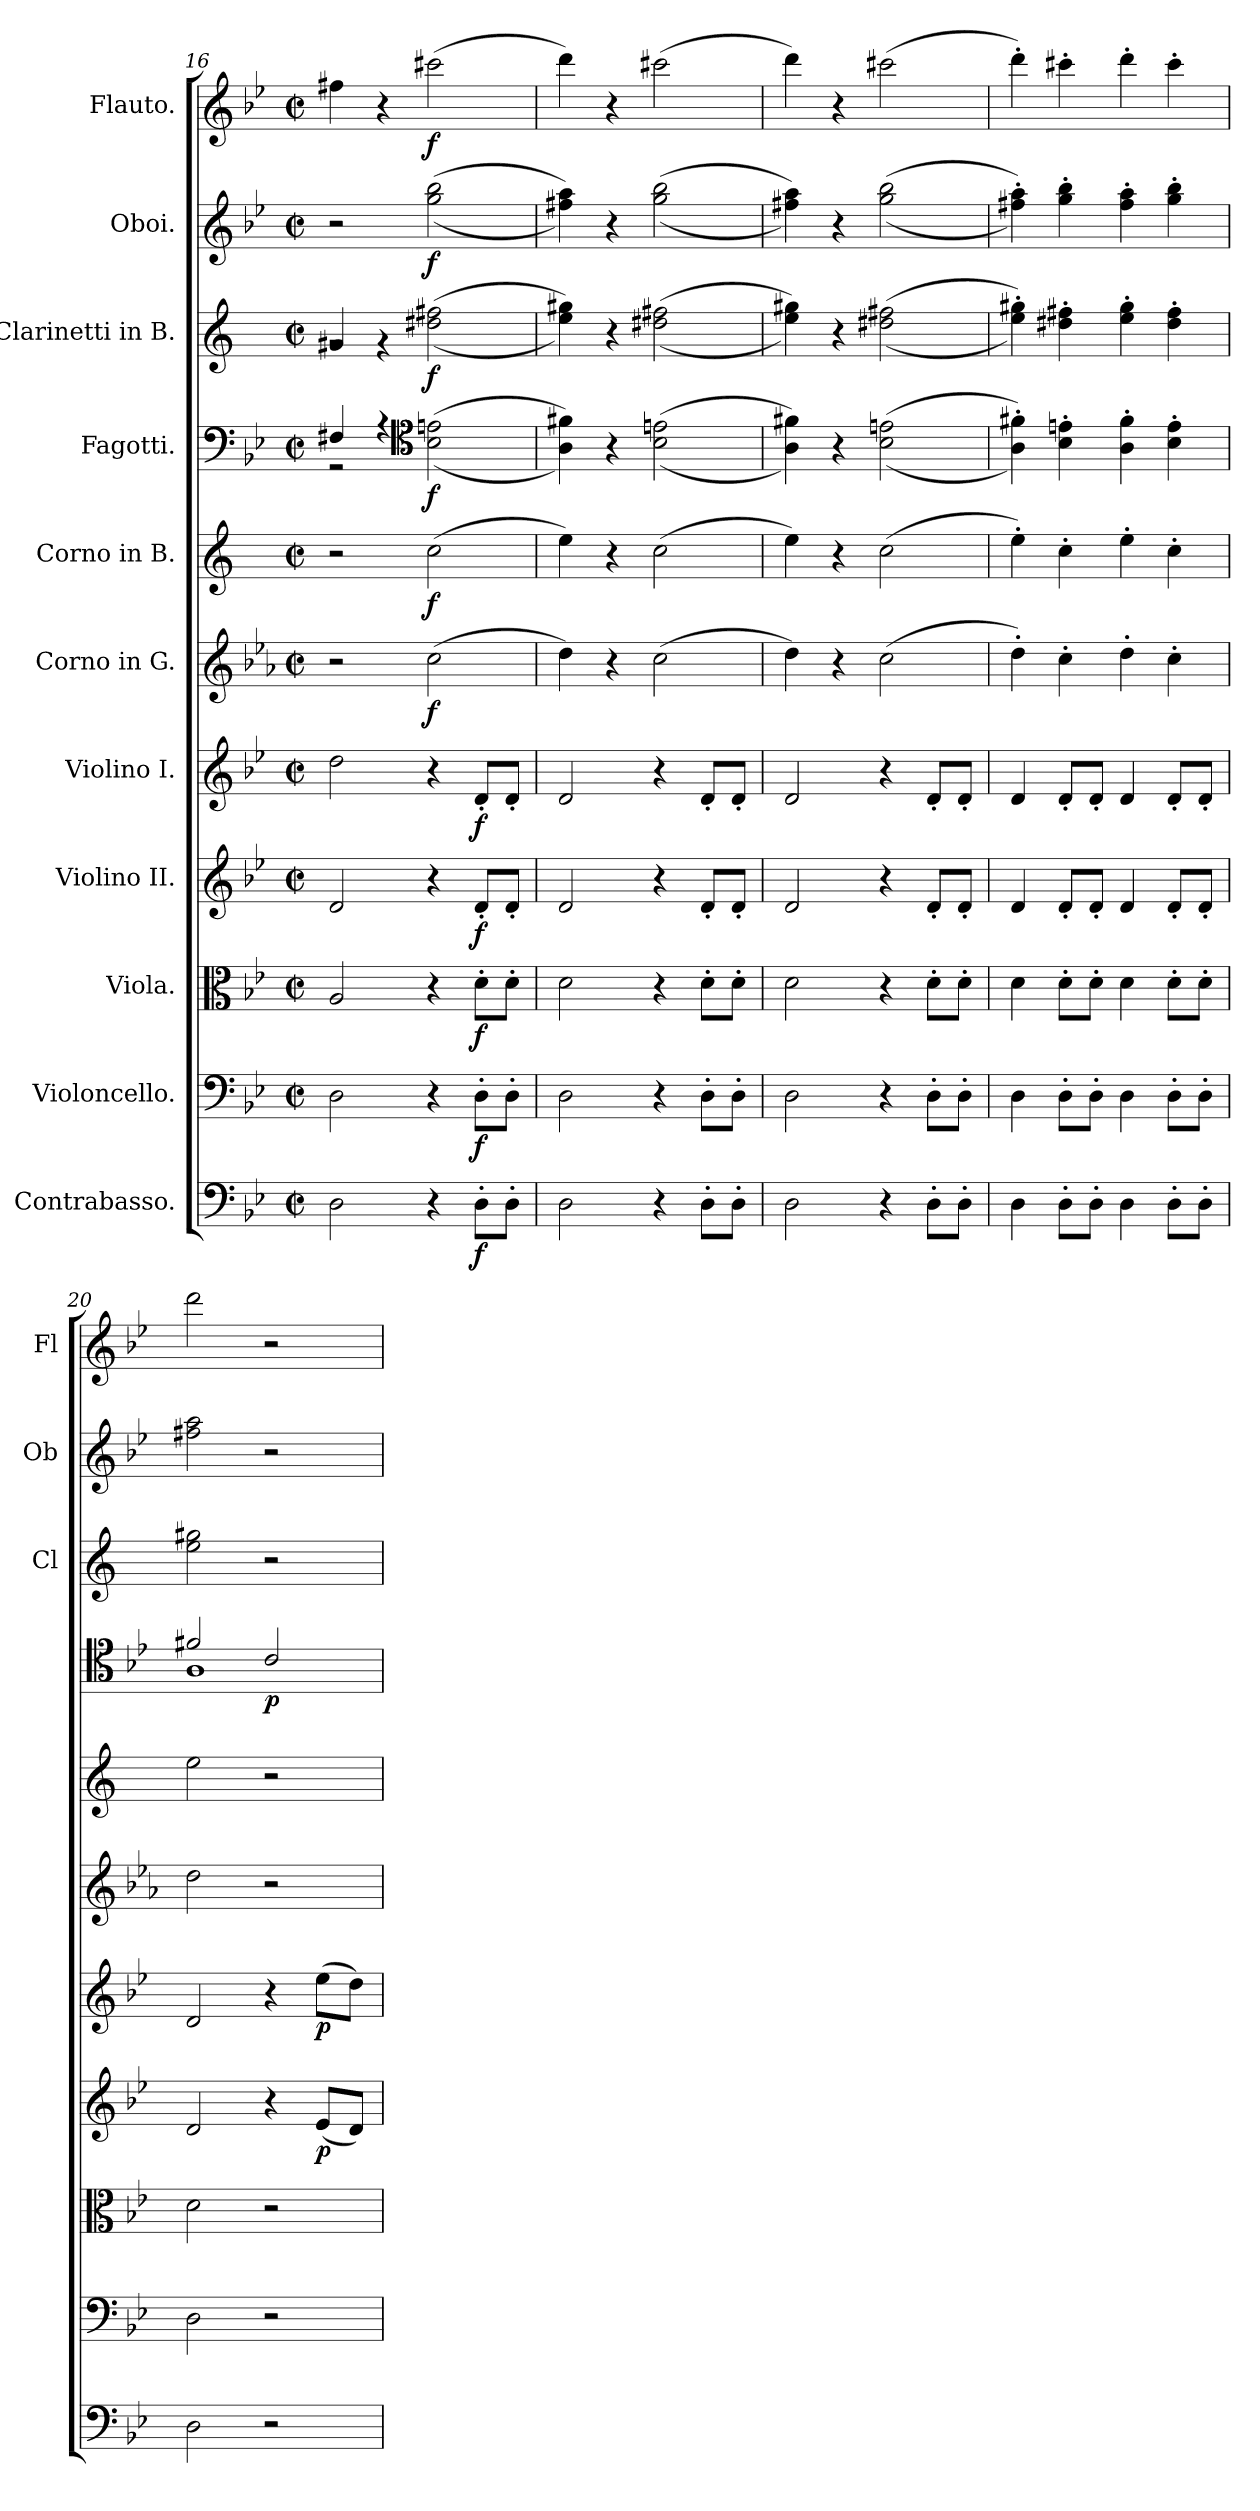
**kern	**dynam	**kern	**dynam	**kern	**dynam	**kern	**dynam	**kern	**dynam	**kern	**dynam	**kern	**dynam	**kern	**dynam	**kern	**dynam	**kern	**dynam	**kern	**dynam
*part11	*part11	*part10	*part10	*part9	*part9	*part8	*part8	*part7	*part7	*part6	*part6	*part5	*part5	*part4	*part4	*part3	*part3	*part2	*part2	*part1	*part1
*staff11	*staff11	*staff10	*staff10	*staff9	*staff9	*staff8	*staff8	*staff7	*staff7	*staff6	*staff6	*staff5	*staff5	*staff4	*staff4	*staff3	*staff3	*staff2	*staff2	*staff1	*staff1
*I"Contrabasso.	*	*I"Violoncello.	*	*I"Viola.	*	*I"Violino II.	*	*I"Violino I.	*	*I"Corno in G.	*	*I"Corno in B.	*	*I"Fagotti.	*	*I"Clarinetti in B.	*	*I"Oboi.	*	*I"Flauto.	*
*	*	*	*	*	*	*	*	*	*	*	*	*	*	*	*	*I'Cl	*	*I'Ob	*	*I'Fl	*
!!LO:PB:g=z
*clefF4	*	*clefF4	*	*clefC3	*	*clefG2	*	*clefG2	*	*clefG2	*	*clefG2	*	*clefF4	*	*clefG2	*	*clefG2	*	*clefG2	*
*ITrd7c12	*	*	*	*	*	*	*	*	*	*ITrd3c5	*	*ITrd1c2	*	*	*	*ITrd1c2	*	*	*	*	*
*k[b-e-]	*	*k[b-e-]	*	*k[b-e-]	*	*k[b-e-]	*	*k[b-e-]	*	*k[b-e-]	*	*k[b-e-]	*	*k[b-e-]	*	*k[b-e-]	*	*k[b-e-]	*	*k[b-e-]	*
*M2/2	*	*M2/2	*	*M2/2	*	*M2/2	*	*M2/2	*	*M2/2	*	*M2/2	*	*M2/2	*	*M2/2	*	*M2/2	*	*M2/2	*
*met(c|)	*	*met(c|)	*	*met(c|)	*	*met(c|)	*	*met(c|)	*	*met(c|)	*	*met(c|)	*	*met(c|)	*	*met(c|)	*	*met(c|)	*	*met(c|)	*
=16	=16	=16	=16	=16	=16	=16	=16	=16	=16	=16	=16	=16	=16	=16	=16	=16	=16	=16	=16	=16	=16
*	*	*	*	*	*	*	*	*	*	*	*	*	*	*^	*	*^	*	*	*	*	*
2DD\	.	2D\	.	2A/	.	2d/	.	2dd\	.	2r	.	2r	.	4F#X/	2r	.	4f#X/	2rg	.	2r	.	4ff#X\	.
.	.	.	.	.	.	.	.	.	.	.	.	.	.	4r	.	.	4rg	.	.	.	.	4r	.
*	*	*	*	*	*	*	*	*	*	*	*	*	*	*clefC4	*	*	*	*	*	*	*	*	*
!	!	!	!	!	!	!	!	!	!	!	!LO:DY:b	!	!LO:DY:b	!	!	!LO:DY:b	!	!	!LO:DY:b	!	!LO:DY:b	!	!LO:DY:b
4r	.	4r	.	4r	.	4r	.	4r	.	(>2g\	f	(>2b-\	f	(>(>2B-\ 2en\	2ryy	f	(>(>2cc#X\ 2een\	2ryy	f	(<(>2gg\ 2bb-\	f	(>2ccc#X\	f
!	!LO:DY:b	!	!LO:DY:b	!	!LO:DY:b	!	!LO:DY:b	!	!LO:DY:b	!	!	!	!	!	!	!	!	!	!	!	!	!	!
8DD'\L	f	8D'\L	f	8d'\L	f	8d'/L	f	8d'/L	f	.	.	.	.	.	.	.	.	.	.	.	.	.	.
8DD'\J	.	8D'\J	.	8d'\J	.	8d'/J	.	8d'/J	.	.	.	.	.	.	.	.	.	.	.	.	.	.	.
*	*	*	*	*	*	*	*	*	*	*	*	*	*	*v	*v	*	*	*	*	*	*	*	*
*	*	*	*	*	*	*	*	*	*	*	*	*	*	*	*	*v	*v	*	*	*	*	*
=17	=17	=17	=17	=17	=17	=17	=17	=17	=17	=17	=17	=17	=17	=17	=17	=17	=17	=17	=17	=17	=17
2DD\	.	2D\	.	2d\	.	2d/	.	2d/	.	4a\)	.	4dd\)	.	4A\ 4f#X\))	.	4dd\ 4ff#X\))	.	4ff#X\ 4aa\))	.	4ddd\)	.
.	.	.	.	.	.	.	.	.	.	4r	.	4r	.	4r	.	4r	.	4r	.	4r	.
4r	.	4r	.	4r	.	4r	.	4r	.	(>2g\	.	(>2b-\	.	(>(<2B-\ 2en\	.	(<(>2cc#X\ 2een\	.	(<(>2gg\ 2bb-\	.	(>2ccc#X\	.
8DD'\L	.	8D'\L	.	8d'\L	.	8d'/L	.	8d'/L	.	.	.	.	.	.	.	.	.	.	.	.	.
8DD'\J	.	8D'\J	.	8d'\J	.	8d'/J	.	8d'/J	.	.	.	.	.	.	.	.	.	.	.	.	.
=18	=18	=18	=18	=18	=18	=18	=18	=18	=18	=18	=18	=18	=18	=18	=18	=18	=18	=18	=18	=18	=18
2DD\	.	2D\	.	2d\	.	2d/	.	2d/	.	4a\)	.	4dd\)	.	4A\ 4f#X\))	.	4dd\ 4ff#X\))	.	4ff#X\ 4aa\))	.	4ddd\)	.
.	.	.	.	.	.	.	.	.	.	4r	.	4r	.	4r	.	4r	.	4r	.	4r	.
4r	.	4r	.	4r	.	4r	.	4r	.	(>2g\	.	(>2b-\	.	(>(<2B-\ 2en\	.	(<(>2cc#X\ 2een\	.	(<(>2gg\ 2bb-\	.	(>2ccc#X\	.
8DD'\L	.	8D'\L	.	8d'\L	.	8d'/L	.	8d'/L	.	.	.	.	.	.	.	.	.	.	.	.	.
8DD'\J	.	8D'\J	.	8d'\J	.	8d'/J	.	8d'/J	.	.	.	.	.	.	.	.	.	.	.	.	.
=19	=19	=19	=19	=19	=19	=19	=19	=19	=19	=19	=19	=19	=19	=19	=19	=19	=19	=19	=19	=19	=19
4DD\	.	4D\	.	4d\	.	4d/	.	4d/	.	4a'\)	.	4dd'\)	.	4A\' 4f#X\'))	.	4dd\' 4ff#X\'))	.	4ff#X\' 4aa\'))	.	4ddd'\)	.
8DD'\L	.	8D'\L	.	8d'\L	.	8d'/L	.	8d'/L	.	4g'\	.	4b-'\	.	4B-\' 4en\'	.	4cc#X\' 4een\'	.	4gg\' 4bb-\'	.	4ccc#X'\	.
8DD'\J	.	8D'\J	.	8d'\J	.	8d'/J	.	8d'/J	.	.	.	.	.	.	.	.	.	.	.	.	.
4DD\	.	4D\	.	4d\	.	4d/	.	4d/	.	4a'\	.	4dd'\	.	4A\' 4f#\'	.	4dd\' 4ff#\'	.	4ff#\' 4aa\'	.	4ddd'\	.
8DD'\L	.	8D'\L	.	8d'\L	.	8d'/L	.	8d'/L	.	4g'\	.	4b-'\	.	4B-\' 4e\'	.	4cc#\' 4ee\'	.	4gg\' 4bb-\'	.	4ccc#'\	.
8DD'\J	.	8D'\J	.	8d'\J	.	8d'/J	.	8d'/J	.	.	.	.	.	.	.	.	.	.	.	.	.
=20	=20	=20	=20	=20	=20	=20	=20	=20	=20	=20	=20	=20	=20	=20	=20	=20	=20	=20	=20	=20	=20
*	*	*	*	*	*	*	*	*	*	*	*	*	*	*^	*	*	*	*	*	*	*
2DD\	.	2D\	.	2d\	.	2d/	.	2d/	.	2a\	.	2dd\	.	2f#X/	1A	.	2dd\ 2ff#X\	.	2ff#X\ 2aa\	.	2ddd\	.
!	!	!	!	!	!	!	!	!	!	!	!	!	!	!	!	!LO:DY:b	!	!	!	!	!	!
2r	.	2r	.	2r	.	4r	.	4r	.	2r	.	2r	.	2c/	.	p	2r	.	2r	.	2r	.
!	!	!	!	!	!	!	!LO:DY:b	!	!LO:DY:b	!	!	!	!	!	!	!	!	!	!	!	!	!
.	.	.	.	.	.	(<8e-/L	p	(>8ee-\L	p	.	.	.	.	.	.	.	.	.	.	.	.	.
.	.	.	.	.	.	8d/J)	.	8dd\J)	.	.	.	.	.	.	.	.	.	.	.	.	.	.
*	*	*	*	*	*	*	*	*	*	*	*	*	*	*v	*v	*	*	*	*	*	*	*
=	=	=	=	=	=	=	=	=	=	=	=	=	=	=	=	=	=	=	=	=	=
*-	*-	*-	*-	*-	*-	*-	*-	*-	*-	*-	*-	*-	*-	*-	*-	*-	*-	*-	*-	*-	*-
